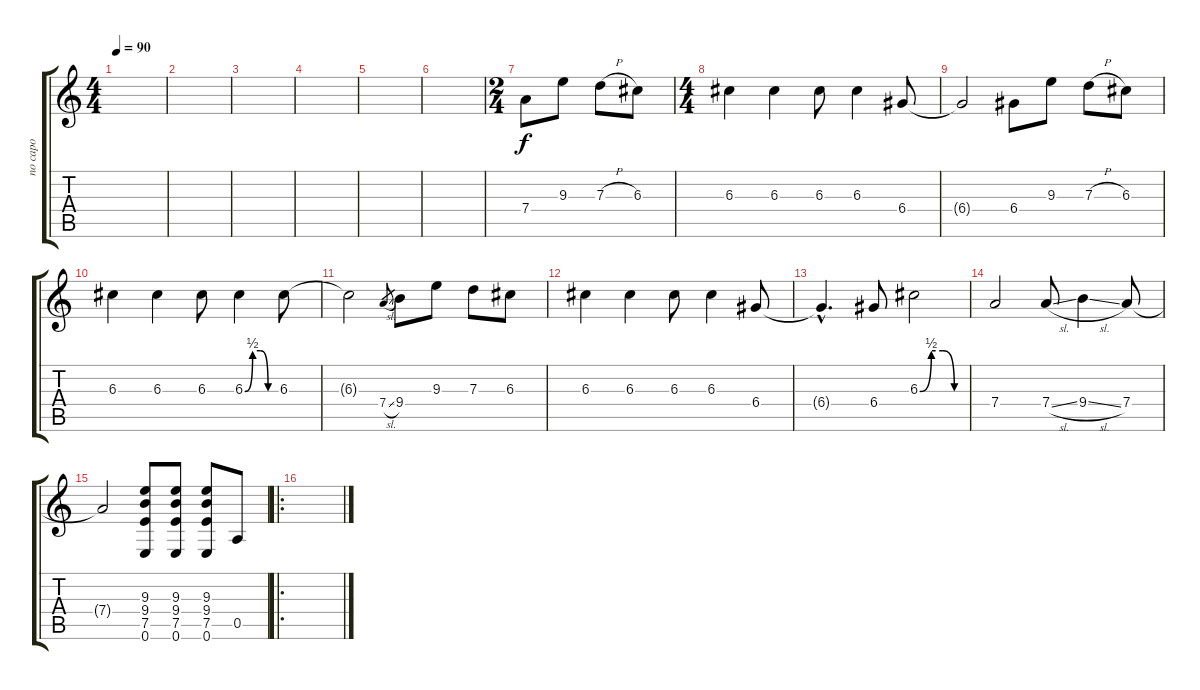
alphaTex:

\track ("no capo" "no capo") {instrument distortionguitar}
\staff {score tabs}
\tuning (E4 B3 G3 D3 A2 E2) {hide}
\ts (4 4)
\tempo 90
\clef g2
\ks c
|
|
|
|
|
|
\ts (2 4)
7.4.8{dy f} 9.3.8 7.3{h}.8 6.3.8 |
\ts (4 4)
6.3.4 6.3.4 6.3.8 6.3.4 6.4.8 |
6.4{t}.2 6.4.8 9.3.8 7.3{h}.8 6.3.8 |
6.3.4 6.3.4 6.3.8 6.3{be (custom 0 0 15 2 30 2 45 0 60 0)}.4 6.3.8 |
6.3{t}.2 7.4{sl}.8{gr} 9.4.8 9.3.8 7.3.8 6.3.8 |
6.3.4 6.3.4 6.3.8 6.3.4 6.4.8 |
6.4{hac t}.4{d} 6.4.8 6.3{be (custom 0 0 15 2 30 2 45 0 60 0)}.2 |
7.4.2 7.4{sl}.8 9.4{sl}.4 7.4.8 |
7.4{t}.2 (9.3 9.4 7.5 0.6).8{volume 13} (9.3 9.4 7.5 0.6).8 (9.3 9.4 7.5 0.6).8 0.5.8 |
\ro
